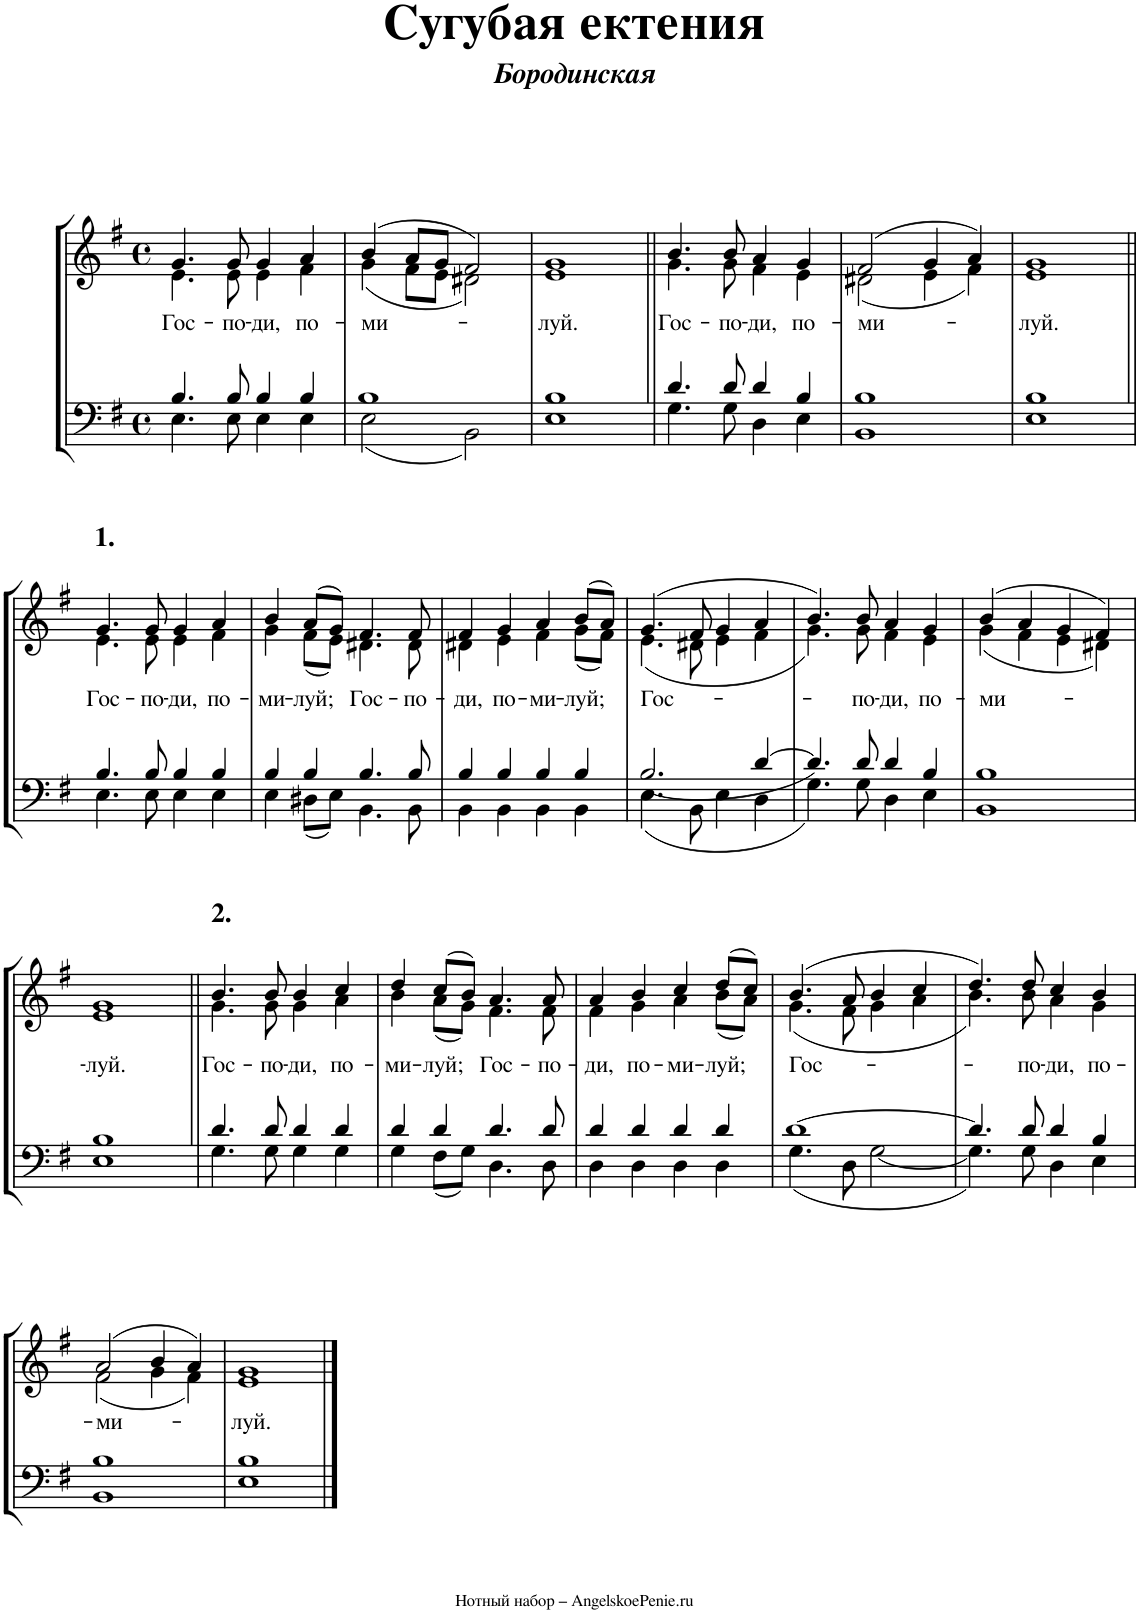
**kern	**kern	**text
*part1	*part1	*part1
*staff2	*staff1	*staff1
*I"Piano	*	*
*I'Pno.	*	*
*clefF4	*clefG2	*
*k[f#]	*k[f#]	*
*M4/4	*M4/4	*
*met(c)	*met(c)	*
=1	=1	=1
*^	*^	*
*	*^	*	*	*
!	!	!	!	!	!LO:LY:b
1ryy	4.B/	4.E\	4.g/	4.e\	Гос-
!	!	!	!	!	!LO:LY:b
.	8B/	8E\	8g/	8e\	-по-
!	!	!	!	!	!LO:LY:b
.	4B/	4E\	4g/	4e\	-ди,
!	!	!	!	!	!LO:LY:b
.	4B/	4E\	4a/	4f#\	по-
=2	=2	=2	=2	=2	=2
!	!	!	!	!	!LO:LY:b
1ryy	1B	2E\	(4b/	(4g\	-ми-
.	.	.	8a/L	8f#\L	.
.	.	.	8g/J	8e\J	.
.	.	2BB\	2f#/)	2d#X\)	.
=3	=3	=3	=3	=3	=3
!	!	!	!	!	!LO:LY:b
1ryy	1B	1E	1g	1e	-луй.
=4||	=4||	=4||	=4||	=4||	=4||
!	!	!	!	!	!LO:LY:b
1ryy	4.d/	4.G\	4.b/	4.g\	Гос-
!	!	!	!	!	!LO:LY:b
.	8d/	8G\	8b/	8g\	-по-
!	!	!	!	!	!LO:LY:b
.	4d/	4D\	4a/	4f#\	-ди,
!	!	!	!	!	!LO:LY:b
.	4B/	4E\	4g/	4e\	по-
=5	=5	=5	=5	=5	=5
!	!	!	!	!	!LO:LY:b
1ryy	1B	1BB	(2f#/	(2d#X\	-ми-
.	.	.	4g/	4e\	.
.	.	.	4a/)	4f#\)	.
=6	=6	=6	=6	=6	=6
!	!	!	!	!	!LO:LY:b
1ryy	1B	1E	1g	1e	-луй.
!!LO:LB:g=z	!!
=7||	=7||	=7||	=7||	=7||	=7||
!	!	!	!LO:TX:a:B:t=1.	!	!
!	!	!	!	!	!LO:LY:b
1ryy	4.B/	4.E\	4.g/	4.e\	Гос-
!	!	!	!	!	!LO:LY:b
.	8B/	8E\	8g/	8e\	-по-
!	!	!	!	!	!LO:LY:b
.	4B/	4E\	4g/	4e\	-ди,
!	!	!	!	!	!LO:LY:b
.	4B/	4E\	4a/	4f#\	по-
=8	=8	=8	=8	=8	=8
!	!	!	!	!	!LO:LY:b
1ryy	4B/	4E\	4b/	4g\	-ми-
!	!	!	!	!	!LO:LY:b
.	4B/	8D#X\L	(8a/L	(8f#\L	луй;
.	.	8E\J	8g/J)	8e\J)	.
!	!	!	!	!	!LO:LY:b
.	4.B/	4.BB\	4.f#/	4.d#X\	Гос-
!	!	!	!	!	!LO:LY:b
.	8B/	8BB\	8f#/	8d#\	-по-
=9	=9	=9	=9	=9	=9
!	!	!	!	!	!LO:LY:b
1ryy	4B/	4BB\	4f#/	4d#X\	-ди,
!	!	!	!	!	!LO:LY:b
.	4B/	4BB\	4g/	4e\	по-
!	!	!	!	!	!LO:LY:b
.	4B/	4BB\	4a/	4f#\	-ми-
!	!	!	!	!	!LO:LY:b
.	4B/	4BB\	(8b/L	(8g\L	-луй;
.	.	.	8a/J)	8f#\J)	.
=10	=10	=10	=10	=10	=10
!	!	!	!	!	!LO:LY:b
1ryy	2.B/	4.E\	(4.g/	(4.e\	Гос-
.	.	8BB\	8f#/	8d#X\	.
.	.	4E\	4g/	4e\	.
.	[4d/	4D\	4a/	4f#\	.
=11	=11	=11	=11	=11	=11
1ryy	4.d/]	4.G\	4.b/)	4.g\)	.
!	!	!	!	!	!LO:LY:b
.	8d/	8G\	8b/	8g\	-по-
!	!	!	!	!	!LO:LY:b
.	4d/	4D\	4a/	4f#\	-ди,
!	!	!	!	!	!LO:LY:b
.	4B/	4E\	4g/	4e\	по-
=12	=12	=12	=12	=12	=12
!	!	!	!	!	!LO:LY:b
1ryy	1B	1BB	(4b/	(4g\	-ми-
.	.	.	4a/	4f#\	.
.	.	.	4g/	4e\	.
.	.	.	4f#/)	4d#X\)	.
!!LO:LB:g=z	!!
=13	=13	=13	=13	=13	=13
!	!	!	!	!	!LO:LY:b
1ryy	1B	1E	1g	1e	-луй.
=14||	=14||	=14||	=14||	=14||	=14||
!	!	!	!LO:TX:a:B:t=2.	!	!
!	!	!	!	!	!LO:LY:b
1ryy	4.d/	4.G\	4.b/	4.g\	Гос-
!	!	!	!	!	!LO:LY:b
.	8d/	8G\	8b/	8g\	-по-
!	!	!	!	!	!LO:LY:b
.	4d/	4G\	4b/	4g\	-ди,
!	!	!	!	!	!LO:LY:b
.	4d/	4G\	4cc/	4a\	по-
=15	=15	=15	=15	=15	=15
!	!	!	!	!	!LO:LY:b
1ryy	4d/	4G\	4dd/	4b\	-ми-
!	!	!	!	!	!LO:LY:b
.	4d/	8F#\L	(8cc/L	(8a\L	-луй;
.	.	8G\J	8b/J)	8g\J)	.
!	!	!	!	!	!LO:LY:b
.	4.d/	4.D\	4.a/	4.f#\	Гос-
!	!	!	!	!	!LO:LY:b
.	8d/	8D\	8a/	8f#\	-по-
=16	=16	=16	=16	=16	=16
!	!	!	!	!	!LO:LY:b
1ryy	4d/	4D\	4a/	4f#\	-ди,
!	!	!	!	!	!LO:LY:b
.	4d/	4D\	4b/	4g\	по-
!	!	!	!	!	!LO:LY:b
.	4d/	4D\	4cc/	4a\	-ми-
!	!	!	!	!	!LO:LY:b
.	4d/	4D\	(8dd/L	(8b\L	-луй;
.	.	.	8cc/J)	8a\J)	.
=17	=17	=17	=17	=17	=17
!	!	!	!	!	!LO:LY:b
1ryy	[1d	4.G\	(4.b/	(4.g\	Гос-
.	.	8D\	8a/	8f#\	.
.	.	[2G\	4b/	4g\	.
.	.	.	4cc/	4a\	.
=18	=18	=18	=18	=18	=18
1ryy	4.d/]	4.G\]	4.dd/)	4.b\)	.
!	!	!	!	!	!LO:LY:b
.	8d/	8G\	8dd/	8b\	-по-
!	!	!	!	!	!LO:LY:b
.	4d/	4D\	4cc/	4a\	-ди,
!	!	!	!	!	!LO:LY:b
.	4B/	4E\	4b/	4g\	по-
!!LO:LB:g=z	!!
=19	=19	=19	=19	=19	=19
!	!	!	!	!	!LO:LY:b
1ryy	1B	1BB	(2a/	(2f#\	-ми-
.	.	.	4b/	4g\	.
.	.	.	4a/)	4f#\)	.
=20	=20	=20	=20	=20	=20
!	!	!	!	!	!LO:LY:b
1ryy	1B	1E	1g	1e	-луй.
*v	*v	*v	*	*	*
*	*v	*v	*
==	==	==
*-	*-	*-
